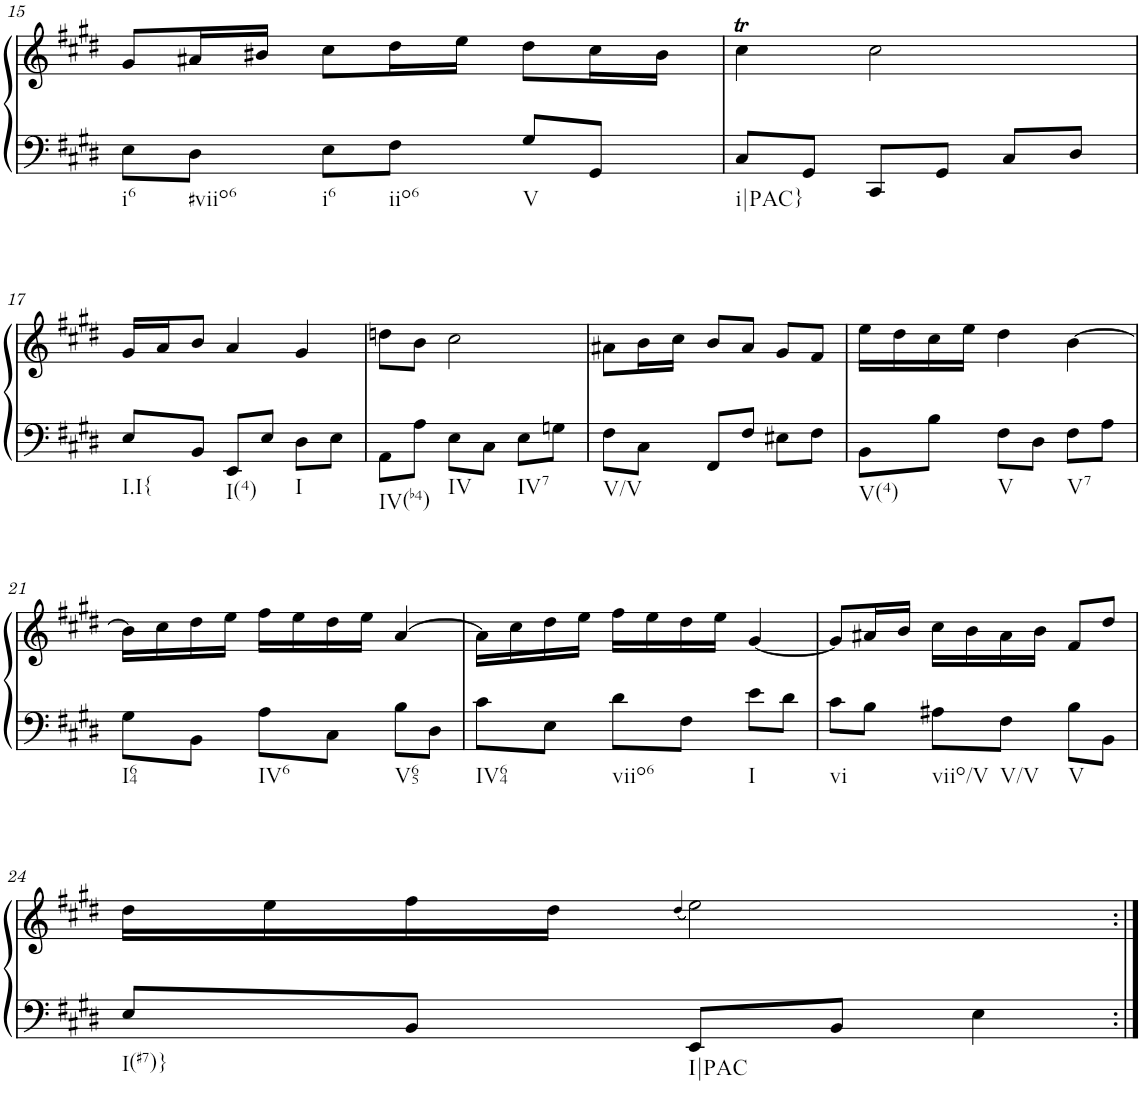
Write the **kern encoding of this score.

**kern	**kern
*part1	*part1
*staff2	*staff1
*I"Klavier linke Hand	*
!!LO:PB:g=z
*clefF4	*clefG2
*k[f#c#g#d#]	*k[f#c#g#d#]
*M3/4	*M3/4
=15	=15
!LO:TX:b:t=i6	!
8E\L	8g#/L
!LO:TX:b:t=#viio6	!
8D#\J	16a#X/L
.	16b#X/JJ
!LO:TX:b:t=i6	!
8E\L	8cc#\L
!LO:TX:b:t=iio6	!
8F#\J	16dd#\L
.	16ee\JJ
!LO:TX:b:t=V	!
8G#/L	8dd#\L
8GG#/J	16cc#\L
.	16b#\JJ
=16	=16
!LO:TX:b:t=i|PAC}	!
8C#/L	4cc#T\
8GG#/J	.
8CC#/L	2cc#\
8GG#/J	.
8C#/L	.
8D#/J	.
!!LO:LB:g=z
=17	=17
!LO:TX:b:t=I.I{	!
8E/L	16g#/LL
.	16a/J
8BB/J	8b/J
!LO:TX:b:t=I(4)	!
8EE/L	4a/
8E/J	.
!LO:TX:b:t=I	!
8D#\L	4g#/
8E\J	.
=18	=18
!LO:TX:b:t=IV(b4)	!
8AA\L	8ddn\L
8A\J	8b\J
!LO:TX:b:t=IV	!
8E\L	2cc#\
8C#\J	.
!LO:TX:b:t=IV7	!
8E\L	.
8Gn\J	.
=19	=19
!LO:TX:b:t=V/V	!
8F#\L	8a#X\L
8C#\J	16b\L
.	16cc#\JJ
8FF#/L	8b/L
8F#/J	8a#/J
8E#X\L	8g#/L
8F#\J	8f#/J
=20	=20
!LO:TX:b:t=V(4)	!
8BB\L	16ee\LL
.	16dd#\
8B\J	16cc#\
.	16ee\JJ
!LO:TX:b:t=V	!
8F#\L	4dd#\
8D#\J	.
!LO:TX:b:t=V7	!
8F#\L	[4b\
8A\J	.
!!LO:LB:g=z
=21	=21
!LO:TX:b:t=I64	!
8G#\L	16b\LL]
.	16cc#\
8BB\J	16dd#\
.	16ee\JJ
!LO:TX:b:t=IV6	!
8A\L	16ff#\LL
.	16ee\
8C#\J	16dd#\
.	16ee\JJ
!LO:TX:b:t=V65	!
8B\L	[4a/
8D#\J	.
=22	=22
!LO:TX:b:t=IV64	!
8c#\L	16a\LL]
.	16cc#\
8E\J	16dd#\
.	16ee\JJ
!LO:TX:b:t=viio6	!
8d#\L	16ff#\LL
.	16ee\
8F#\J	16dd#\
.	16ee\JJ
!LO:TX:b:t=I	!
8e\L	[4g#/
8d#\J	.
=23	=23
!LO:TX:b:t=vi	!
8c#\L	8g#/L]
8B\J	16a#X/L
.	16b/JJ
!LO:TX:b:t=viio/V	!
8A#X\L	16cc#\LL
.	16b\
!LO:TX:b:t=V/V	!
8F#\J	16a#\
.	16b\JJ
!LO:TX:b:t=V	!
8B\L	8f#/L
8BB\J	8dd#/J
!!LO:LB:g=z
=24	=24
!LO:TX:b:t=I(#7)}	!
8E/L	16dd#\LL
.	16ee\
8BB/J	16ff#\
.	16dd#\JJ
.	(4qdd#/
!LO:TX:b:t=I|PAC	!
8EE/L	2ee\)
8BB/J	.
4E\	.
=:|!	=:|!
*-	*-
